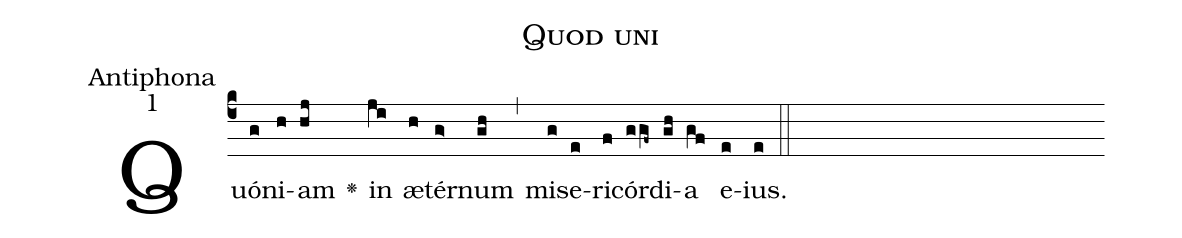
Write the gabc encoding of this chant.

name:Quod uni;
office-part:Antiphona;
mode:1;
%%
(c4)Quó(g)ni(h)am(hj) <v>\greheightstar</v>() in(ji) æ(h)tér(g>)num(gh) (,) mi(g)se(e)ri(f)cór(ggf~)di(gh)a(gf) e(e)ius.(e) (::)
